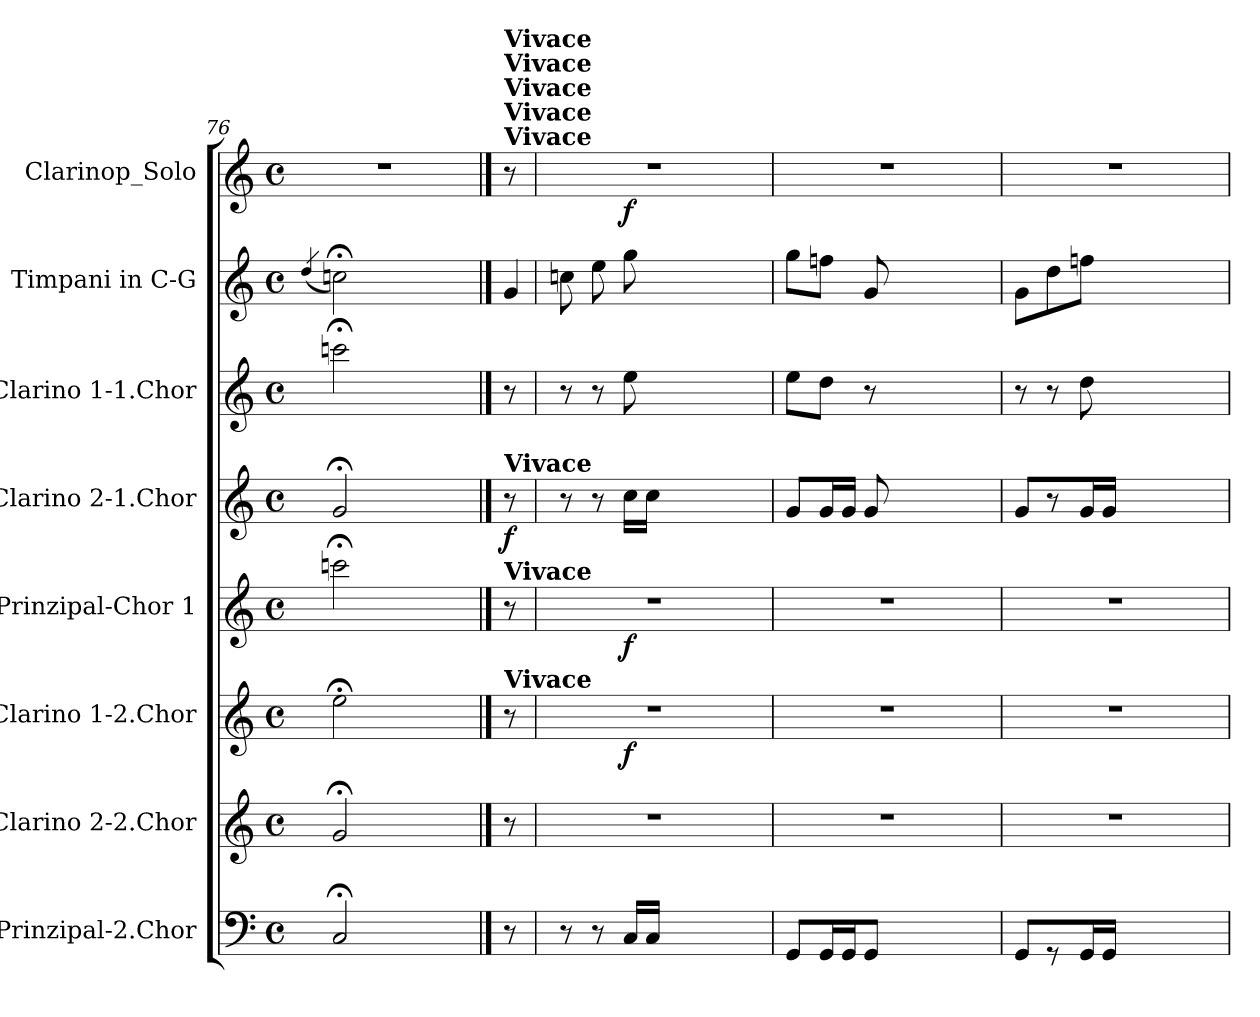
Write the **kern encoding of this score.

**kern	**kern	**kern	**dynam	**kern	**dynam	**kern	**dynam	**kern	**kern	**kern	**dynam
*part8	*part7	*part6	*part6	*part5	*part5	*part4	*part4	*part3	*part2	*part1	*part1
*staff8	*staff7	*staff6	*staff6	*staff5	*staff5	*staff4	*staff4	*staff3	*staff2	*staff1	*staff1
*I"Prinzipal-2.Chor	*I"Clarino 2-2.Chor	*I"Clarino 1-2.Chor	*	*I"Prinzipal-Chor 1	*	*I"Clarino 2-1.Chor	*	*I"Clarino 1-1.Chor	*I"Timpani in C-G	*I"Clarinop_Solo	*
*I'Pr.-2.Ch	*I'Cl 2-2.Ch	*I'Cl.1-2.Ch.	*	*I'Pr.-1Ch	*	*I'Cl 2-1.Ch	*	*I'Cl.1-1.Ch.	*I'Timp.	*I'Cl.-Solo	*
*clefF4	*clefG2	*clefG2	*	*clefG2	*	*clefG2	*	*clefG2	*clefG2	*clefG2	*
*	*	*ITrd1c2	*	*ITrd1c2	*	*	*	*ITrd1c2	*ITrd1c2	*	*
*M4/4	*M4/4	*M4/4	*	*M4/4	*	*M4/4	*	*M4/4	*M4/4	*M4/4	*
*met(c)	*met(c)	*met(c)	*	*met(c)	*	*met(c)	*	*met(c)	*met(c)	*met(c)	*
=76	=76	=76	=76	=76	=76	=76	=76	=76	=76	=76	=76
.	.	.	.	.	.	.	.	.	(>4qcc	.	.
2C;<	2g;<	2dd;<	.	2bb-;<	.	2g;<	.	2bb-;<	2b-;<)	1r	.
2ryy	2ryy	2ryy	.	2ryy	.	2ryy	.	2ryy	2ryy	.	.
!!LO:LB:g=z
==77	==77	==77	==77	==77	==77	==77	==77	==77	==77	==77	==77
!	!	!	!	!	!	!	!	!	!	!LO:TX:a:B:t=Vivace	!
!	!	!	!	!	!	!	!	!	!	!LO:TX:a:B:t=Vivace	!
!	!	!	!	!	!	!	!	!	!	!LO:TX:a:B:t=Vivace	!
!	!	!	!	!	!	!	!	!	!	!LO:TX:a:B:t=Vivace	!
!	!	!	!	!	!	!	!	!	!	!LO:TX:a:B:t=Vivace	!
!	!	!	!	!	!	!LO:TX:a:B:t=Vivace	!	!	!	!	!
!	!	!	!	!LO:TX:a:B:t=Vivace	!	!	!	!	!	!	!
!	!	!LO:TX:a:B:t=Vivace	!	!	!	!	!	!	!	!	!
!	!	!	!	!	!	!	!LO:DY:b	!	!	!	!
8r	8r	8r	.	8r	.	8r	f	8r	8fJ	8r	.
=78	=78	=78	=78	=78	=78	=78	=78	=78	=78	=78	=78
*	*	*^	*	*^	*	*	*	*	*	*^	*
8r	1r	1r	4ryy	.	1r	4ryy	.	8r	.	8r	8b-	1r	4ryy	.
8r	.	.	.	.	.	.	.	8r	.	8r	8dd	.	.	.
!	!	!	!	!LO:DY:b	!	!	!LO:DY:b	!	!	!	!	!	!	!LO:DY:b
16CLL	.	.	2.ryy	f	.	2.ryy	f	16ccLL	.	8dd	8ff	.	2.ryy	f
16CJJ	.	.	.	.	.	.	.	16ccJJ	.	.	.	.	.	.
2ryy	.	.	.	.	.	.	.	2ryy	.	2ryy	2ryy	.	.	.
8ryy	.	.	.	.	.	.	.	8ryy	.	8ryy	8ryy	.	.	.
*	*	*v	*v	*	*	*	*	*	*	*	*	*v	*v	*
*	*	*	*	*v	*v	*	*	*	*	*	*	*
=79	=79	=79	=79	=79	=79	=79	=79	=79	=79	=79	=79
8GGL	1r	1r	.	1r	.	8gL	.	8ddL	8ffL	1r	.
16GGL	.	.	.	.	.	16gL	.	8ccJ	8ee-J	.	.
16GGJ	.	.	.	.	.	16gJJ	.	.	.	.	.
8GGJ	.	.	.	.	.	8g	.	8r	8f	.	.
2ryy	.	.	.	.	.	2ryy	.	2ryy	2ryy	.	.
8ryy	.	.	.	.	.	8ryy	.	8ryy	8ryy	.	.
=80	=80	=80	=80	=80	=80	=80	=80	=80	=80	=80	=80
8GGL	1r	1r	.	1r	.	8gL	.	8r	8fL	1r	.
8r	.	.	.	.	.	8r	.	8r	8cc	.	.
16GGL	.	.	.	.	.	16gL	.	8cc	8ee-J	.	.
16GGJJ	.	.	.	.	.	16gJJ	.	.	.	.	.
2ryy	.	.	.	.	.	2ryy	.	2ryy	2ryy	.	.
8ryy	.	.	.	.	.	8ryy	.	8ryy	8ryy	.	.
=	=	=	=	=	=	=	=	=	=	=	=
*-	*-	*-	*-	*-	*-	*-	*-	*-	*-	*-	*-
